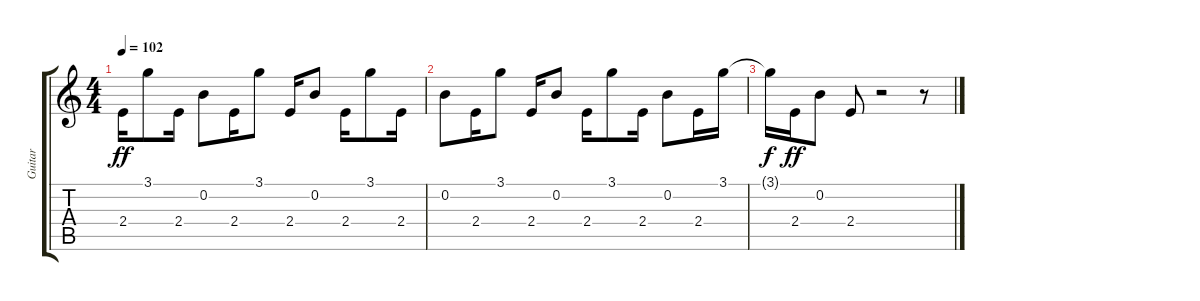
\track ("Guitar" "Guitar") {instrument acousticguitarsteel}
\staff {score tabs}
\tuning (E4 B3 G3 D3 A2 E2) {hide}
\ts (4 4)
\tempo 102
\clef g2
\ks c
2.4.16{dy ff} 3.1.8 2.4.16 0.2.8 2.4.16 3.1.8 2.4.16 0.2.8 2.4.16 3.1.8 2.4.16 |
0.2.8 2.4.16 3.1.8 2.4.16 0.2.8 2.4.16 3.1.8 2.4.16 0.2.8 2.4.16 3.1.16 |
3.1{t}.16{dy f} 2.4.16{dy ff} 0.2.8 2.4.8 r.2 r.8
